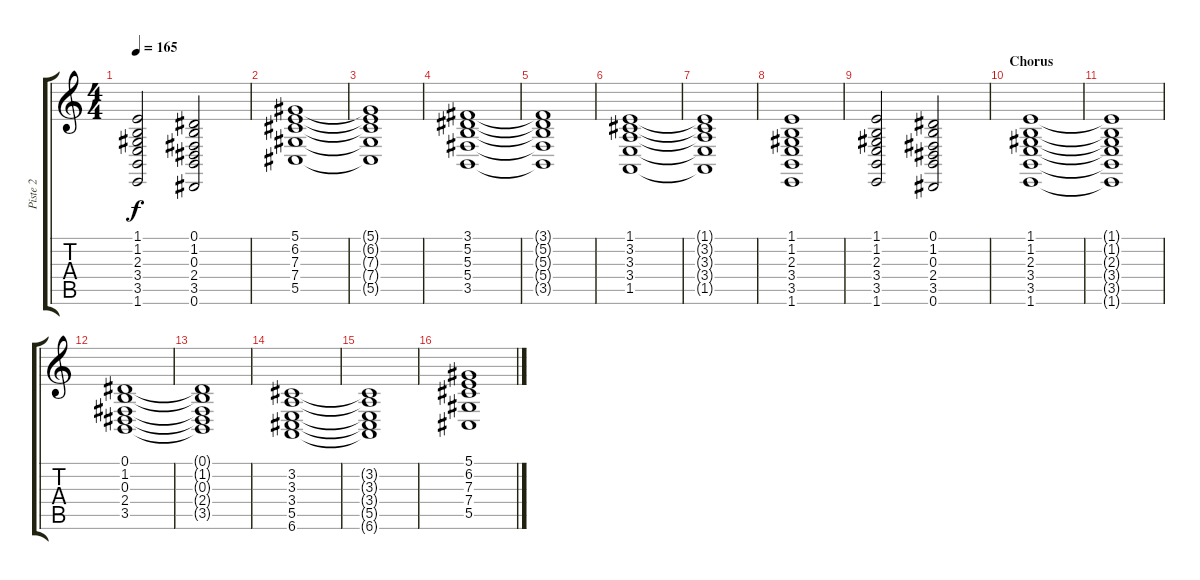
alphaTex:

\track ("Piste 2" "Piste 2") {instrument stringensemble1}
\staff {score tabs}
\tuning (Eb4 Bb3 Gb3 Db3 Ab2 Eb2) {hide}
\ts (4 4)
\tempo 165
\clef g2
\ks c
(1.1 1.2 2.3 3.4 3.5 1.6).2{dy f} (0.1 1.2 0.3 2.4 3.5 0.6).2 |
(5.1 6.2 7.3 7.4 5.5).1 |
(5.1{t} 6.2{t} 7.3{t} 7.4{t} 5.5{t}).1 |
(3.1 5.2 5.3 5.4 3.5).1 |
(3.1{t} 5.2{t} 5.3{t} 5.4{t} 3.5{t}).1 |
(1.1 3.2 3.3 3.4 1.5).1 |
(1.1{t} 3.2{t} 3.3{t} 3.4{t} 1.5{t}).1 |
(1.1 1.2 2.3 3.4 3.5 1.6).1 |
(1.1 1.2 2.3 3.4 3.5 1.6).2 (0.1 1.2 0.3 2.4 3.5 0.6).2 |
\section ("" "Chorus")
(1.1 1.2 2.3 3.4 3.5 1.6).1 |
(1.1{t} 1.2{t} 2.3{t} 3.4{t} 3.5{t} 1.6{t}).1 |
(0.1 1.2 0.3 2.4 3.5).1 |
(0.1{t} 1.2{t} 0.3{t} 2.4{t} 3.5{t}).1 |
(3.2 3.3 3.4 5.5 6.6).1 |
(3.2{t} 3.3{t} 3.4{t} 5.5{t} 6.6{t}).1 |
(5.1 6.2 7.3 7.4 5.5).1
